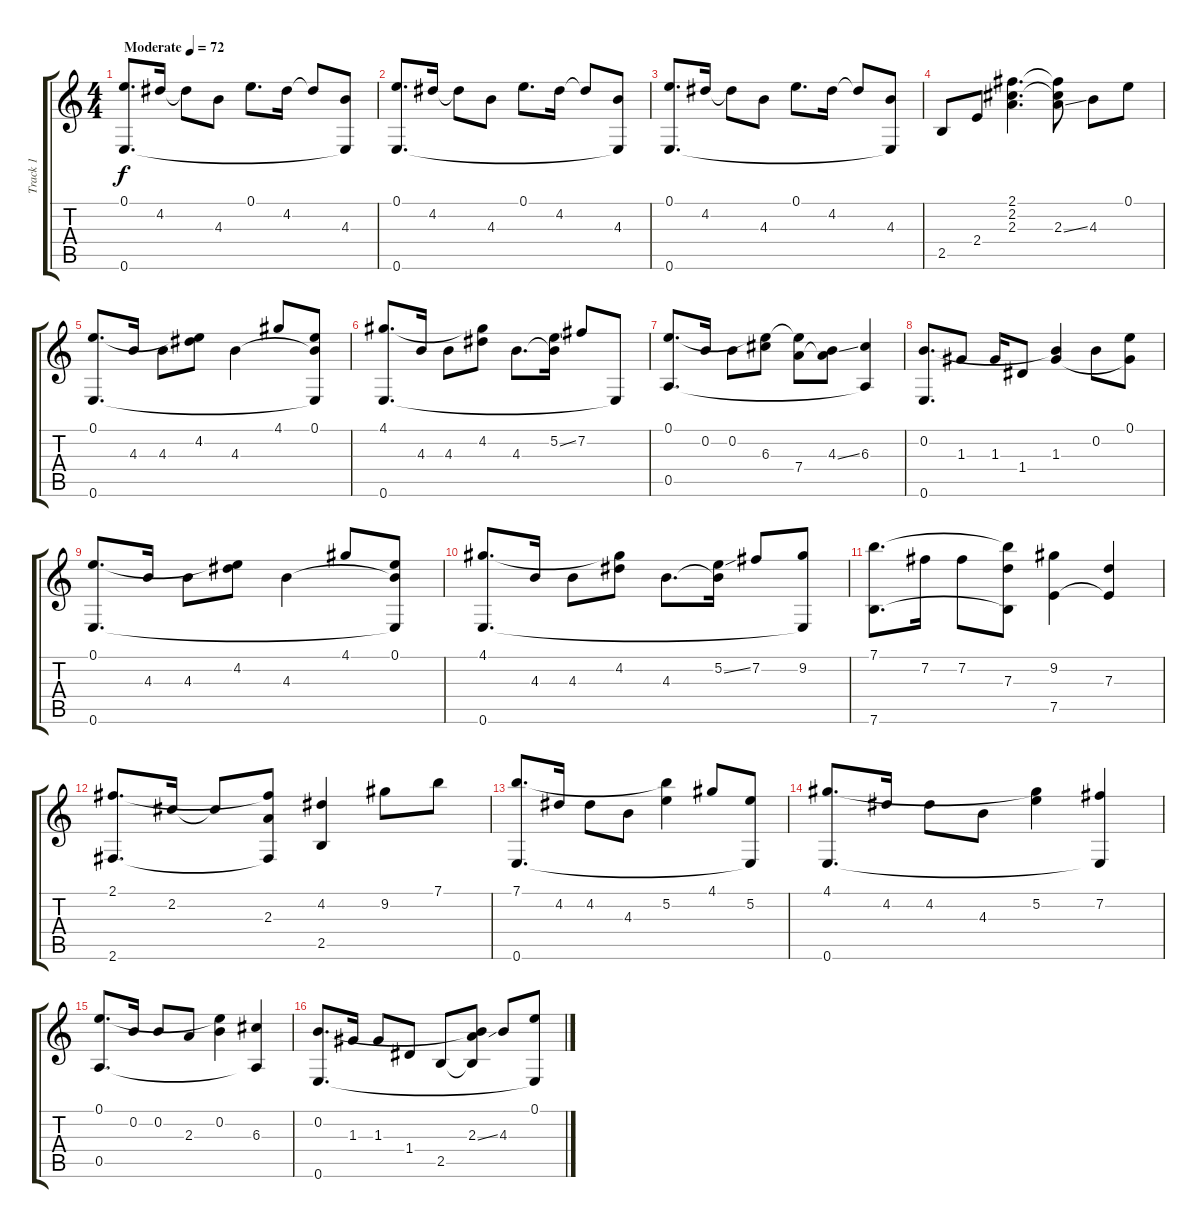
\track ("Track 1" "Track 1") {instrument acousticguitarsteel}
\staff {score tabs}
\tuning (E4 B3 G3 D3 A2 E2) {hide}
\ts (4 4)
\tempo (72 "Moderate")
\clef g2
\ks c
(0.1 0.6).8{d dy f instrument acousticguitarsteel} 4.2.16 4.2{t}.8 4.3.8 0.1.8{d} 4.2.16 4.2{t}.8 (4.3 0.6{t}).8 |
(0.1 0.6).8{d} 4.2.16 4.2{t}.8 4.3.8 0.1.8{d} 4.2.16 4.2{t}.8 (4.3 0.6{t}).8 |
(0.1 0.6).8{d} 4.2.16 4.2{t}.8 4.3.8 0.1.8{d} 4.2.16 4.2{t}.8 (4.3 0.6{t}).8 |
2.5.8 2.4.8 (2.1 2.2 2.3).4{d} (2.1{t} 2.2{t} 2.3{ss}).8 4.3.8 0.1.8 |
(0.1 0.6).8{d} 4.3.16 4.3.8 (0.1{t} 4.2).8 4.3.4 4.1.8 (0.1 4.3{t} 0.6{t}).8 |
(4.1 0.6).8{d} 4.3.16 4.3.8 (4.1{t} 4.2).8 4.3.8{d} (5.2{ss} 4.3{t}).16 7.2.8 0.6{t}.8 |
(0.1 0.5).8{d} 0.2.16 0.2.8 (0.1{t} 6.3).8 (0.1{t} 7.4).8 (4.3{ss} 7.4{t}).8 (6.3 0.5{t}).4 |
(0.2 0.6).8{d} 1.3.8 1.3.16 1.4.8 (0.2{t} 1.3).4 0.2.8 (0.1 1.3{t}).8 |
(0.1 0.6).8{d} 4.3.16 4.3.8 (0.1{t} 4.2).8 4.3.4 4.1.8 (0.1 4.3{t} 0.6{t}).8 |
(4.1 0.6).8{d} 4.3.16 4.3.8 (4.1{t} 4.2).8 4.3.8{d} (5.2{ss} 4.3{t}).16 7.2.8 (9.2 0.6{t}).8 |
(7.1 7.6).8{d} 7.2.16 7.2.8 (7.1{t} 7.3 7.6{t}).8 (9.2 7.5).4 (7.3 7.5{t}).4 |
(2.1 2.6).8{d} 2.2.16 2.2{t}.8 (2.1{t} 2.3 2.6{t}).8 (4.2 2.5).4 9.2.8 7.1.8 |
(7.1 0.6).8{d} 4.2.16 4.2.8 4.3.8 (7.1{t} 5.2).4 4.1.8 (5.2 0.6{t}).8 |
(4.1 0.6).8{d} 4.2.16 4.2.8 4.3.8 (4.1{t} 5.2).4 (7.2 0.6{t}).4 |
(0.1 0.5).8{d} 0.2.16 0.2.8 2.3.8 (0.1{t} 0.2).4 (6.3 0.5{t}).4 |
(0.2 0.6).8{d} 1.3.16 1.3.8 1.4.8 2.5.8 (0.2{t} 2.3{ss} 2.5{t}).8 4.3.8 (0.1 0.6{t}).8
